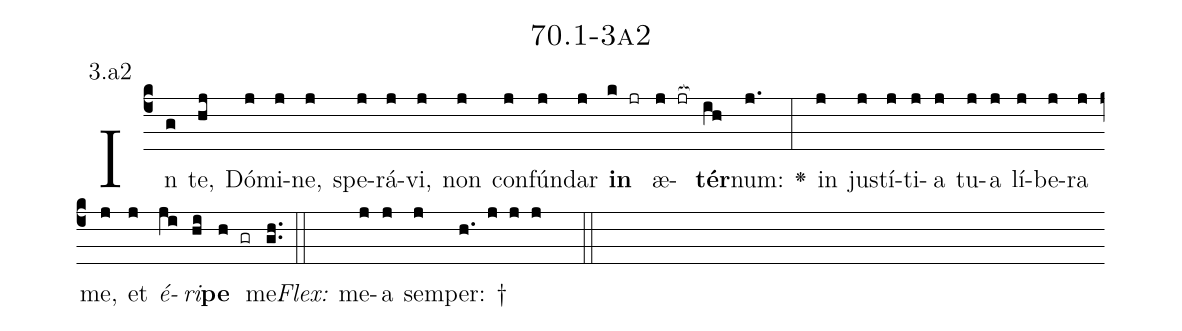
name: 70.1-3a2;
annotation: 3.a2;
%%
(c4)In(g) te,(hj) Dó(j)mi(j)ne,(j) spe(j)rá(j)vi,(j) non(j) con(j)fún(j)dar(j) <b>in</b>(k jr) æ(j jr[ocb:1{])<b>tér</b>(ih[ocb:0}])num:(j.) <v>\greheightstar</v>(:) in(j) jus(j)tí(j)ti(j)a(j) tu(j)a(j) lí(j)be(j)ra(j) me,(j) et(j) <i>é</i>(ji)<i>ri</i>(hi)<b>pe</b>(h gr) me.(gh..) (::)
<i>Flex:</i>()  me(j)a(j) sem(j)per: †(h. j j j  ::)

%E(j) u(j) o(ji) u(hi) a(h) e.(gh..) (::)
